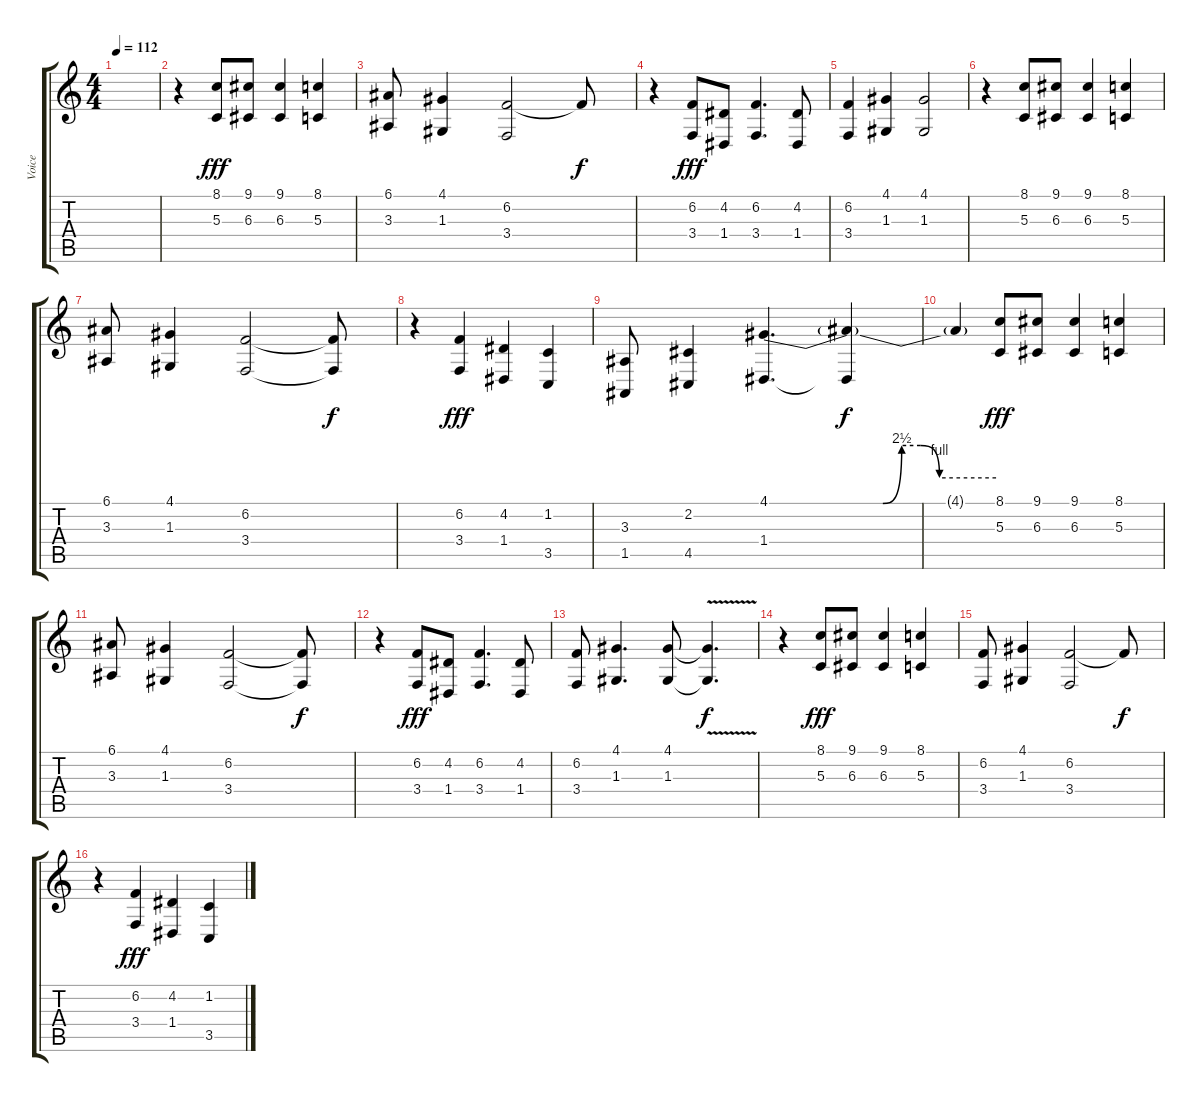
\track ("Voice" "Voice") {instrument lead3calliope}
\staff {score tabs}
\tuning (E4 B3 G3 D3 A2 E2) {hide}
\ts (4 4)
\tempo 112
\clef g2
\ks c
|
r.4 (8.1 5.3).8{dy fff} (9.1 6.3).8 (9.1 6.3).4 (8.1 5.3).4 |
(6.1 3.3).8 (4.1 1.3).4 (6.2 3.4).2 6.2{t}.8{dy f} |
r.4 (6.2 3.4).8{dy fff} (4.2 1.4).8 (6.2 3.4).4{d} (4.2 1.4).8 |
(6.2 3.4).4 (4.1 1.3).4 (4.1 1.3).2 |
r.4 (8.1 5.3).8 (9.1 6.3).8 (9.1 6.3).4 (8.1 5.3).4 |
(6.1 3.3).8 (4.1 1.3).4 (6.2 3.4).2 (6.2{t} 3.4{t}).8{dy f} |
r.4 (6.2 3.4).4{dy fff} (4.2 1.4).4 (1.2 3.5).4 |
(3.3 1.5).8 (2.2 4.5).4 (4.1{be (custom 0 0 25 0 30 0 35 10 40 10 45 4 60 4)} 1.4).4{d} (4.1{t} 1.4{t}).4{dy f} |
4.1{t}.4 (8.1 5.3).8{dy fff} (9.1 6.3).8 (9.1 6.3).4 (8.1 5.3).4 |
(6.1 3.3).8 (4.1 1.3).4 (6.2 3.4).2 (6.2{t} 3.4{t}).8{dy f} |
r.4 (6.2 3.4).8{dy fff} (4.2 1.4).8 (6.2 3.4).4{d} (4.2 1.4).8 |
(6.2 3.4).8 (4.1 1.3).4{d} (4.1 1.3).8 (4.1{v t} 1.3{t}).4{d dy f} |
r.4 (8.1 5.3).8{dy fff} (9.1 6.3).8 (9.1 6.3).4 (8.1 5.3).4 |
(6.2 3.4).8 (4.1 1.3).4 (6.2 3.4).2 6.2{t}.8{dy f} |
r.4 (6.2 3.4).4{dy fff} (4.2 1.4).4 (1.2 3.5).4
